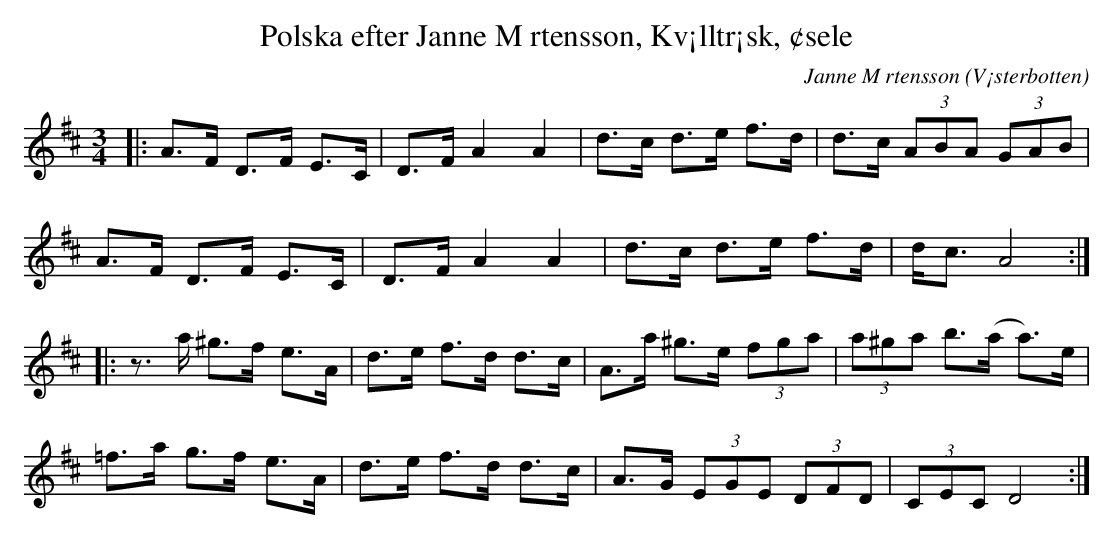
X:1
T:Polska efter Janne M rtensson, Kv¡lltr¡sk, ¢sele
C:Janne M rtensson
O: V¡sterbotten
M:3/4
L:1/8
K:D
|: A>F D>F E>C | D>F A2 A2 | d>c d>e f>d | d>c (3ABA (3GAB |
   A>F D>F E>C | D>F A2 A2 | d>c d>e f>d | d<c A4 :|
|: z3/2 a/2 ^g>f e>A | d>e f>d d>c | A>a ^g>e (3fga | (3a^ga b>(a a)>e |
   =f>a g>f e>A | d>e f>d d>c | A>G (3EGE (3DFD | (3CEC D4 :|
